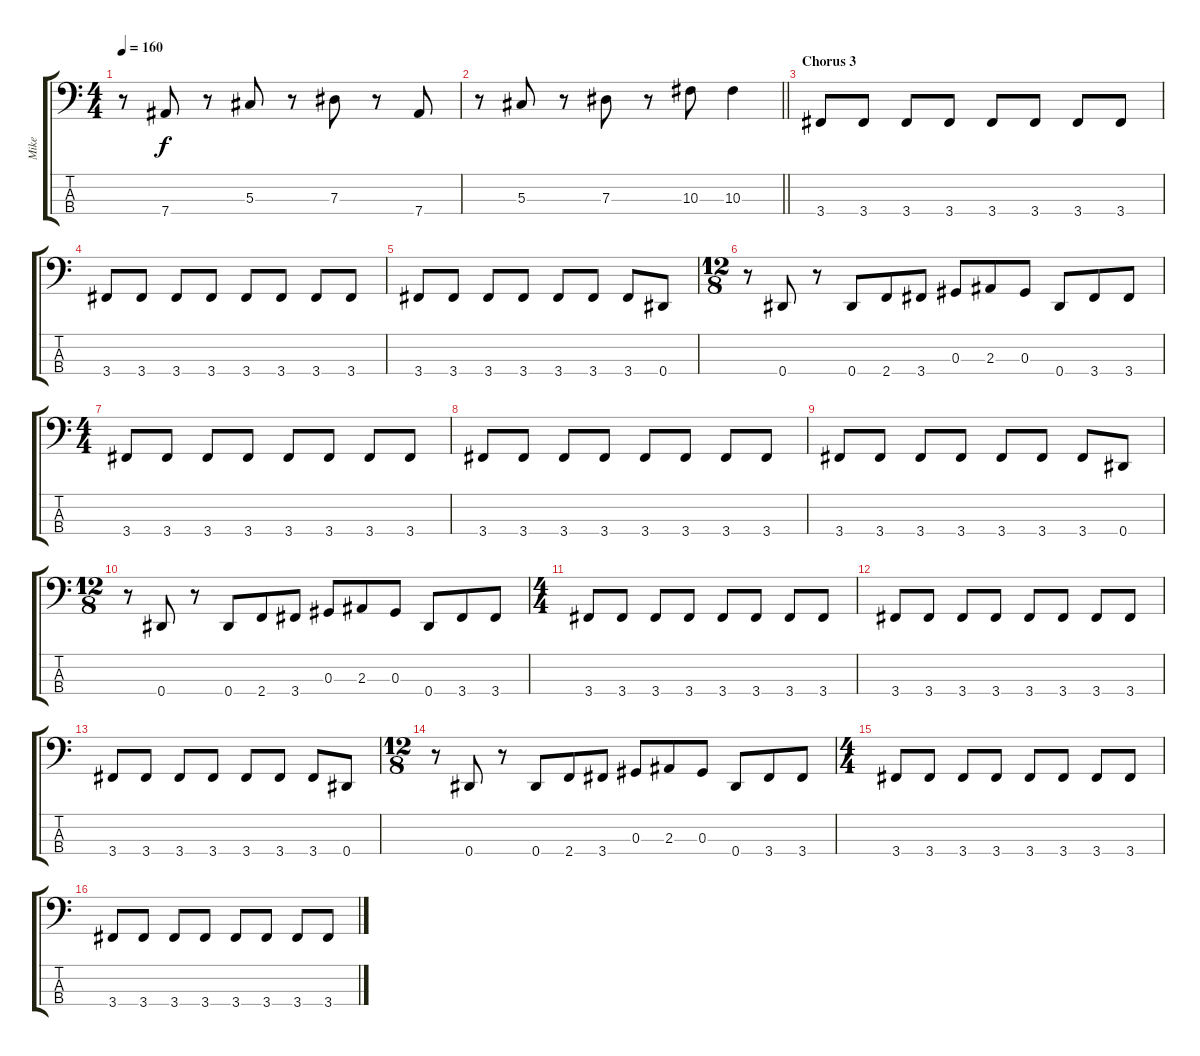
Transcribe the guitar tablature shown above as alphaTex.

\track ("Mike" "Mike") {instrument electricbassfinger}
\staff {score tabs}
\tuning (Gb2 Db2 Ab1 Eb1) {hide}
\ts (4 4)
\tempo 160
\clef f4
\ks c
r.8{dy f} 7.4.8 r.8 5.3.8 r.8 7.3.8 r.8 7.4.8 |
\barLineRight lightlight
r.8 5.3.8 r.8 7.3.8 r.8 10.3.8 10.3.4 |
\section ("" "Chorus 3")
3.4.8 3.4.8 3.4.8 3.4.8 3.4.8 3.4.8 3.4.8 3.4.8 |
3.4.8 3.4.8 3.4.8 3.4.8 3.4.8 3.4.8 3.4.8 3.4.8 |
3.4.8 3.4.8 3.4.8 3.4.8 3.4.8 3.4.8 3.4.8 0.4.8 |
\ts (12 8)
r.8 0.4.8 r.8 0.4.8 2.4.8 3.4.8 0.3.8 2.3.8 0.3.8 0.4.8 3.4.8 3.4.8 |
\ts (4 4)
3.4.8 3.4.8 3.4.8 3.4.8 3.4.8 3.4.8 3.4.8 3.4.8 |
3.4.8 3.4.8 3.4.8 3.4.8 3.4.8 3.4.8 3.4.8 3.4.8 |
3.4.8 3.4.8 3.4.8 3.4.8 3.4.8 3.4.8 3.4.8 0.4.8 |
\ts (12 8)
r.8 0.4.8 r.8 0.4.8 2.4.8 3.4.8 0.3.8 2.3.8 0.3.8 0.4.8 3.4.8 3.4.8 |
\ts (4 4)
3.4.8 3.4.8 3.4.8 3.4.8 3.4.8 3.4.8 3.4.8 3.4.8 |
3.4.8 3.4.8 3.4.8 3.4.8 3.4.8 3.4.8 3.4.8 3.4.8 |
3.4.8 3.4.8 3.4.8 3.4.8 3.4.8 3.4.8 3.4.8 0.4.8 |
\ts (12 8)
r.8 0.4.8 r.8 0.4.8 2.4.8 3.4.8 0.3.8 2.3.8 0.3.8 0.4.8 3.4.8 3.4.8 |
\ts (4 4)
3.4.8 3.4.8 3.4.8 3.4.8 3.4.8 3.4.8 3.4.8 3.4.8 |
3.4.8 3.4.8 3.4.8 3.4.8 3.4.8 3.4.8 3.4.8 3.4.8
